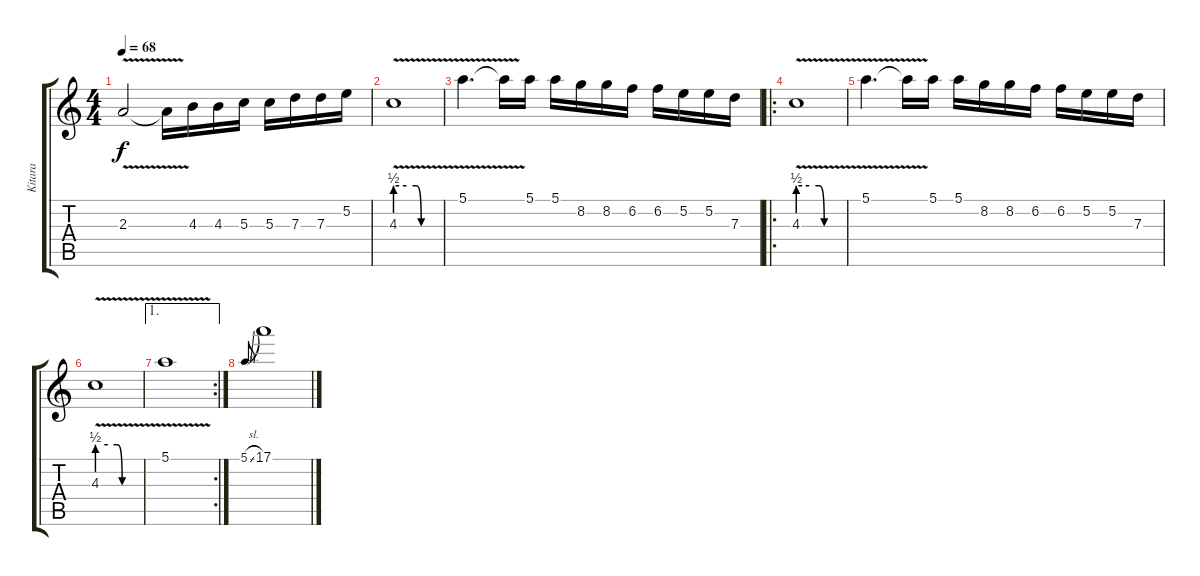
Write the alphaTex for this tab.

\track ("Kitara" "Kitara") {instrument electricguitarclean}
\staff {score tabs}
\tuning (E4 B3 G3 D3 A2 E2) {hide}
\ts (4 4)
\tempo 68
\clef g2
\ks c
2.3{v}.2{dy f} 2.3{t}.16 4.3.16 4.3.16 5.3.16 5.3.16 7.3.16 7.3.16 5.2.16 |
4.3{be (custom 0 2 15 2 28 2 35 0 60 0) v}.1{instrument overdrivenguitar} |
5.1{v}.4{d} 5.1{t}.16 5.1.16 5.1.16 8.2.16 8.2.16 6.2.16 6.2.16 5.2.16 5.2.16 7.3.16 |
\ro
4.3{be (custom 0 2 15 2 28 2 35 0 60 0) v}.1{instrument overdrivenguitar} |
5.1{v}.4{d} 5.1{t}.16 5.1.16 5.1.16 8.2.16 8.2.16 6.2.16 6.2.16 5.2.16 5.2.16 7.3.16 |
4.3{be (custom 0 2 15 2 28 2 35 0 60 0) v}.1{instrument overdrivenguitar} |
\ae 1
\rc 2
5.1{v}.1 |
5.1{sl}.8{gr onbeat} 17.1.1{volume 8}
